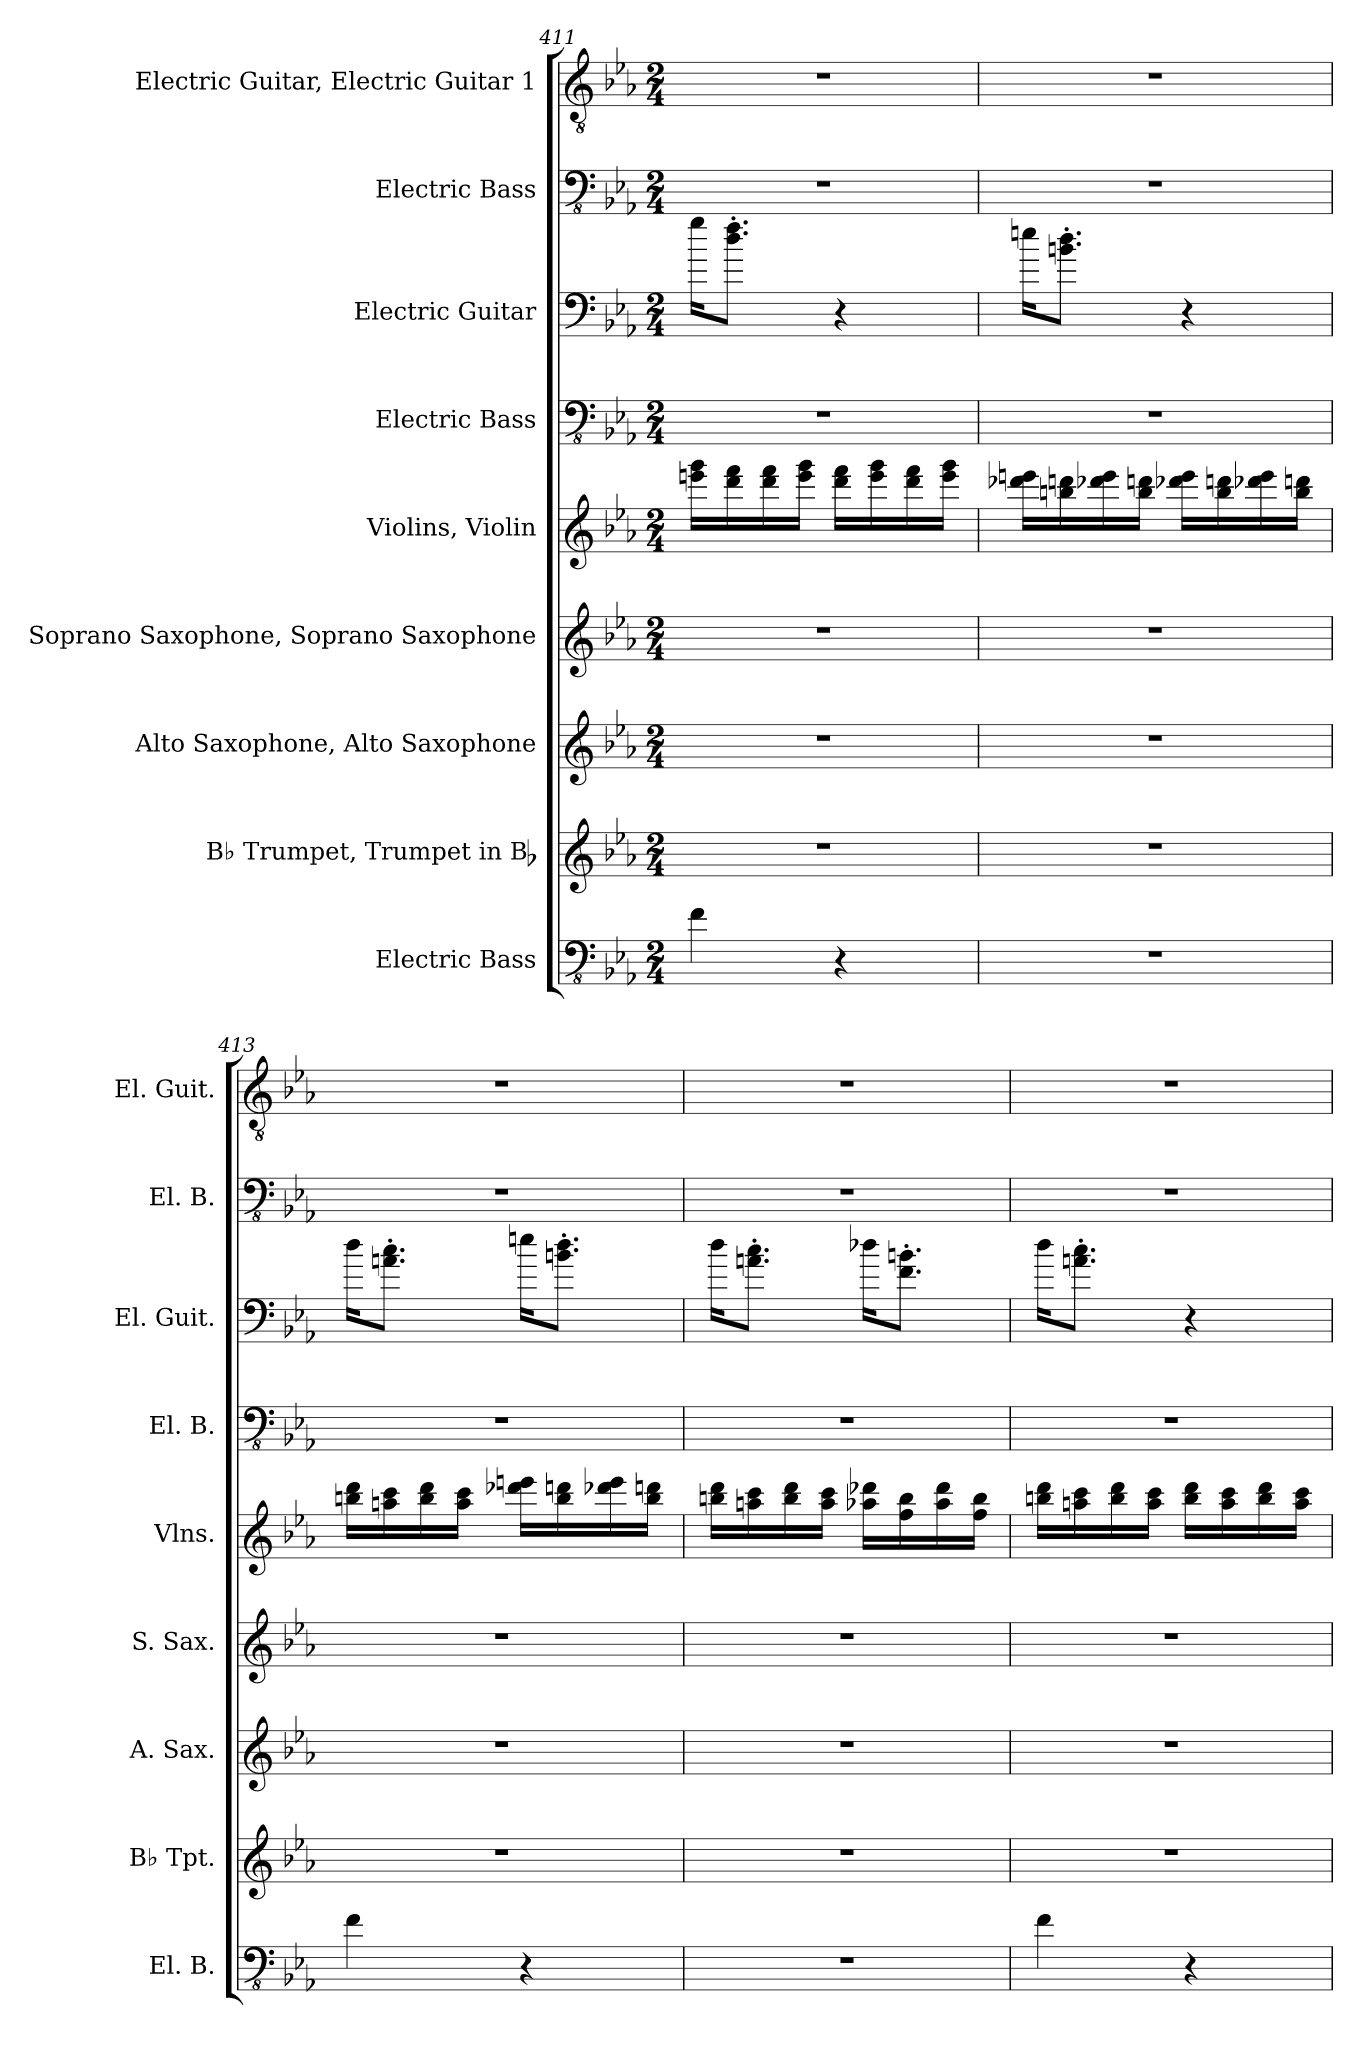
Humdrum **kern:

**kern	**kern	**kern	**kern	**kern	**kern	**kern	**kern	**kern
*part9	*part8	*part7	*part6	*part5	*part4	*part3	*part2	*part1
*staff9	*staff8	*staff7	*staff6	*staff5	*staff4	*staff3	*staff2	*staff1
*I"Electric Bass	*I"B♭ Trumpet, Trumpet in Bb	*I"Alto Saxophone, Alto Saxophone	*I"Soprano Saxophone, Soprano Saxophone	*I"Violins, Violin	*I"Electric Bass	*I"Electric Guitar	*I"Electric Bass	*I"Electric Guitar, Electric Guitar 1
*I'El. B.	*I'B♭ Tpt.	*I'A. Sax.	*I'S. Sax.	*I'Vlns.	*I'El. B.	*I'El. Guit.	*I'El. B.	*I'El. Guit.
!!LO:PB:g=z
*clefFv4	*clefG2	*clefG2	*clefG2	*clefG2	*clefFv4	*clefF4	*clefFv4	*clefGv2
*	*ITrd1c2	*ITrd5c9	*ITrd1c2	*	*	*	*	*
*k[b-e-a-]	*k[b-e-a-d-g-]	*k[b-e-a-d-g-c-]	*k[b-e-a-d-g-]	*k[b-e-a-]	*k[b-e-a-]	*k[b-e-a-]	*k[b-e-a-]	*k[b-e-a-]
*M2/4	*M2/4	*M2/4	*M2/4	*M2/4	*M2/4	*M2/4	*M2/4	*M2/4
=411	=411	=411	=411	=411	=411	=411	=411	=411
4F\	2r	2r	2r	16eeen\ 16ggg\LL	2r	16gg\KL	2r	2r
.	.	.	.	16ddd\ 16fff\	.	8.dd\' 8.ff\'J	.	.
.	.	.	.	16ddd\ 16fff\	.	.	.	.
.	.	.	.	16eee\ 16ggg\JJ	.	.	.	.
4r	.	.	.	16ddd\ 16fff\LL	.	4r	.	.
.	.	.	.	16eee\ 16ggg\	.	.	.	.
.	.	.	.	16ddd\ 16fff\	.	.	.	.
.	.	.	.	16eee\ 16ggg\JJ	.	.	.	.
=412	=412	=412	=412	=412	=412	=412	=412	=412
2r	2r	2r	2r	16ddd-X\ 16eeen\LL	2r	16een\KL	2r	2r
.	.	.	.	16bbn\ 16dddn\	.	8.bn\' 8.dd\'J	.	.
.	.	.	.	16ddd-X\ 16eee\	.	.	.	.
.	.	.	.	16bb\ 16dddn\JJ	.	.	.	.
.	.	.	.	16ddd-X\ 16eee\LL	.	4r	.	.
.	.	.	.	16bb\ 16dddn\	.	.	.	.
.	.	.	.	16ddd-X\ 16eee\	.	.	.	.
.	.	.	.	16bb\ 16dddn\JJ	.	.	.	.
!!LO:PB:g=z
=413	=413	=413	=413	=413	=413	=413	=413	=413
4F\	2r	2r	2r	16bbn\ 16ddd\LL	2r	16dd\KL	2r	2r
.	.	.	.	16aan\ 16ccc\	.	8.an\' 8.cc\'J	.	.
.	.	.	.	16bb\ 16ddd\	.	.	.	.
.	.	.	.	16aa\ 16ccc\JJ	.	.	.	.
4r	.	.	.	16ddd-X\ 16eeen\LL	.	16een\KL	.	.
.	.	.	.	16bb\ 16dddn\	.	8.bn\' 8.dd\'J	.	.
.	.	.	.	16ddd-X\ 16eee\	.	.	.	.
.	.	.	.	16bb\ 16dddn\JJ	.	.	.	.
=414	=414	=414	=414	=414	=414	=414	=414	=414
2r	2r	2r	2r	16bbn\ 16ddd\LL	2r	16dd\KL	2r	2r
.	.	.	.	16aan\ 16ccc\	.	8.an\' 8.cc\'J	.	.
.	.	.	.	16bb\ 16ddd\	.	.	.	.
.	.	.	.	16aa\ 16ccc\JJ	.	.	.	.
.	.	.	.	16aa-X\ 16ddd-X\LL	.	16dd-X\KL	.	.
.	.	.	.	16ff\ 16bb\	.	8.f\' 8.bn\'J	.	.
.	.	.	.	16aa-\ 16ddd-\	.	.	.	.
.	.	.	.	16ff\ 16bb\JJ	.	.	.	.
=415	=415	=415	=415	=415	=415	=415	=415	=415
4F\	2r	2r	2r	16bbn\ 16ddd\LL	2r	16dd\KL	2r	2r
.	.	.	.	16aan\ 16ccc\	.	8.an\' 8.cc\'J	.	.
.	.	.	.	16bb\ 16ddd\	.	.	.	.
.	.	.	.	16aa\ 16ccc\JJ	.	.	.	.
4r	.	.	.	16bb\ 16ddd\LL	.	4r	.	.
.	.	.	.	16aa\ 16ccc\	.	.	.	.
.	.	.	.	16bb\ 16ddd\	.	.	.	.
.	.	.	.	16aa\ 16ccc\JJ	.	.	.	.
=	=	=	=	=	=	=	=	=
*-	*-	*-	*-	*-	*-	*-	*-	*-
